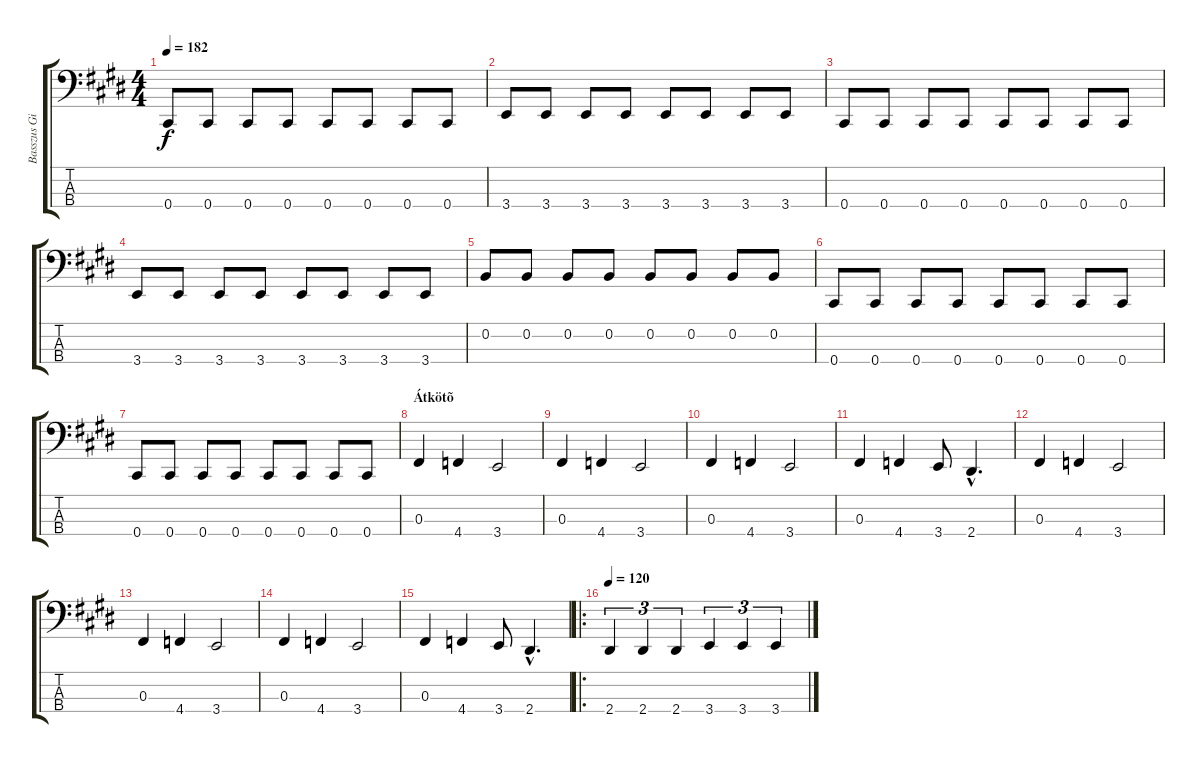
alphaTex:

\track ("Basszus Gitár" "Basszus Gi") {instrument electricbassfinger}
\staff {score tabs}
\tuning (E2 B1 Gb1 Db1) {hide}
\ts (4 4)
\tempo 182
\clef f4
\ks c#minor
0.4.8{dy f} 0.4.8 0.4.8 0.4.8 0.4.8 0.4.8 0.4.8 0.4.8 |
3.4.8 3.4.8 3.4.8 3.4.8 3.4.8 3.4.8 3.4.8 3.4.8 |
0.4.8 0.4.8 0.4.8 0.4.8 0.4.8 0.4.8 0.4.8 0.4.8 |
3.4.8 3.4.8 3.4.8 3.4.8 3.4.8 3.4.8 3.4.8 3.4.8 |
0.2.8 0.2.8 0.2.8 0.2.8 0.2.8 0.2.8 0.2.8 0.2.8 |
0.4.8 0.4.8 0.4.8 0.4.8 0.4.8 0.4.8 0.4.8 0.4.8 |
0.4.8 0.4.8 0.4.8 0.4.8 0.4.8 0.4.8 0.4.8 0.4.8 |
\section ("" "Átkötõ")
0.3.4 4.4.4 3.4.2 |
0.3.4 4.4.4 3.4.2 |
0.3.4 4.4.4 3.4.2 |
0.3.4 4.4.4 3.4.8 2.4{hac}.4{d} |
0.3.4 4.4.4 3.4.2 |
0.3.4 4.4.4 3.4.2 |
0.3.4 4.4.4 3.4.2 |
0.3.4 4.4.4 3.4.8 2.4{hac}.4{d} |
\ro
\tempo 120
2.4.4{tu (3 2)} 2.4.4{tu (3 2)} 2.4.4{tu (3 2)} 3.4.4{tu (3 2)} 3.4.4{tu (3 2)} 3.4.4{tu (3 2)}
